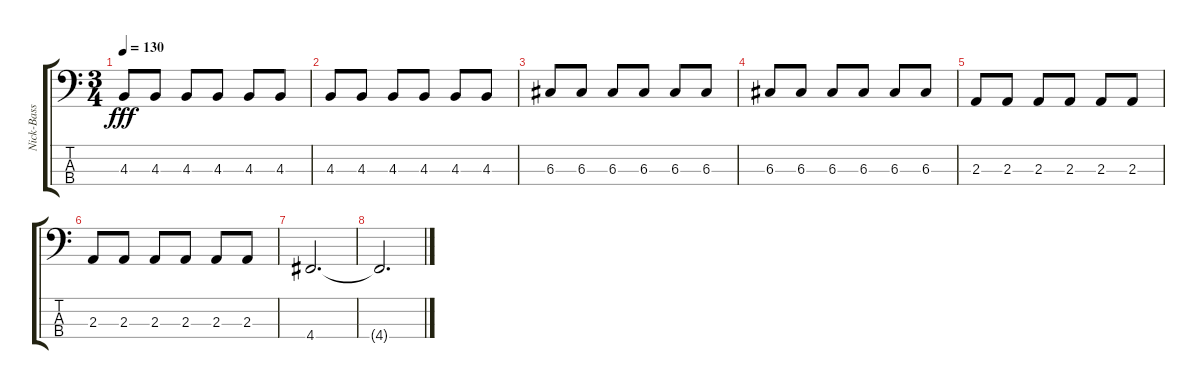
\track ("Nick-Bass" "Nick-Bass") {instrument electricbassfinger}
\staff {score tabs}
\tuning (F2 C2 G1 D1) {hide}
\ts (3 4)
\tempo 130
\clef f4
\ks c
4.3.8{dy fff} 4.3.8 4.3.8 4.3.8 4.3.8 4.3.8 |
4.3.8 4.3.8 4.3.8 4.3.8 4.3.8 4.3.8 |
6.3.8 6.3.8 6.3.8 6.3.8 6.3.8 6.3.8 |
6.3.8 6.3.8 6.3.8 6.3.8 6.3.8 6.3.8 |
2.3.8 2.3.8 2.3.8 2.3.8 2.3.8 2.3.8 |
2.3.8 2.3.8 2.3.8 2.3.8 2.3.8 2.3.8 |
4.4.2{d} |
4.4{t}.2{d}
